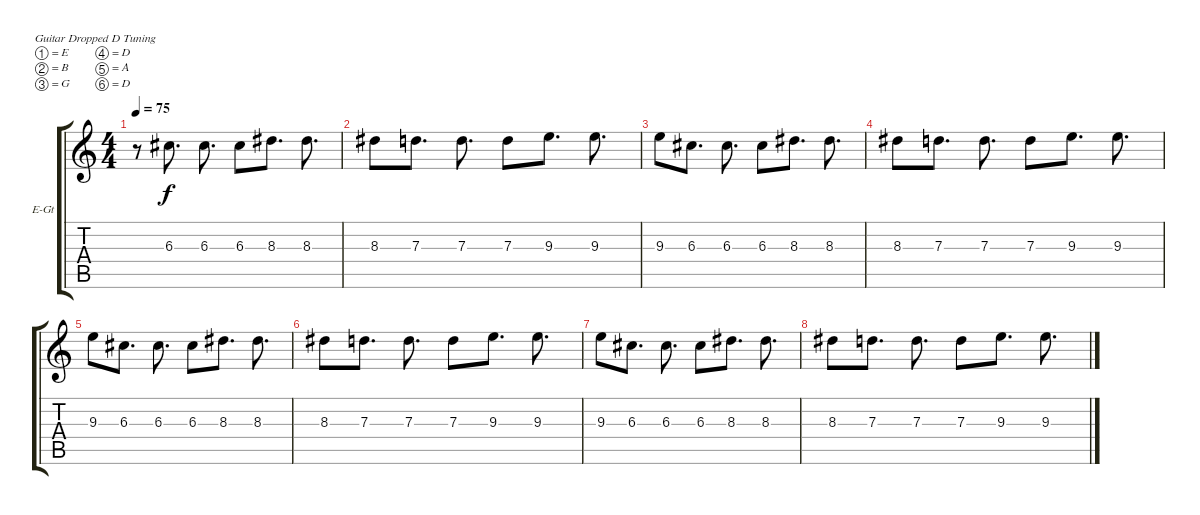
\defaultSystemsLayout 4
\bracketExtendMode groupsimilarinstruments
\firstSystemTrackNameOrientation horizontal
\otherSystemsTrackNameOrientation horizontal
\track ("Electric Guitar" "E-Gt") {instrument electricguitarclean}
\staff {score tabs}
\tuning (E4 B3 G3 D3 A2 D2)
\ts (4 4)
\tempo 75
\clef g2
\scale
0.485477
\ks c
r.8{dy f instrument electricguitarclean} 6.3.8{d} 6.3.8{d} 6.3.8 8.3.8{d} 8.3.8{d} |
\scale
0.257261 8.3.8 7.3.8{d} 7.3.8{d} 7.3.8 9.3.8{d} 9.3.8{d} |
\scale
0.257261 9.3.8 6.3.8{d} 6.3.8{d} 6.3.8 8.3.8{d} 8.3.8{d} |
\scale
0.333333 8.3.8 7.3.8{d} 7.3.8{d} 7.3.8 9.3.8{d} 9.3.8{d} |
\scale
0.333333 9.3.8 6.3.8{d} 6.3.8{d} 6.3.8 8.3.8{d} 8.3.8{d} |
\scale
0.333333 8.3.8 7.3.8{d} 7.3.8{d} 7.3.8 9.3.8{d} 9.3.8{d} |
\scale
0.333333 9.3.8 6.3.8{d} 6.3.8{d} 6.3.8 8.3.8{d} 8.3.8{d} |
\scale
0.333333 8.3.8 7.3.8{d} 7.3.8{d} 7.3.8 9.3.8{d} 9.3.8{d} |
\scale
0.333333 |
\scale
0.333333 |
\scale
0.333333 |
\scale
0.333333 |
\scale
0.333333 |
\scale
0.333333 |
\scale
0.333333 |
\scale
0.333333
